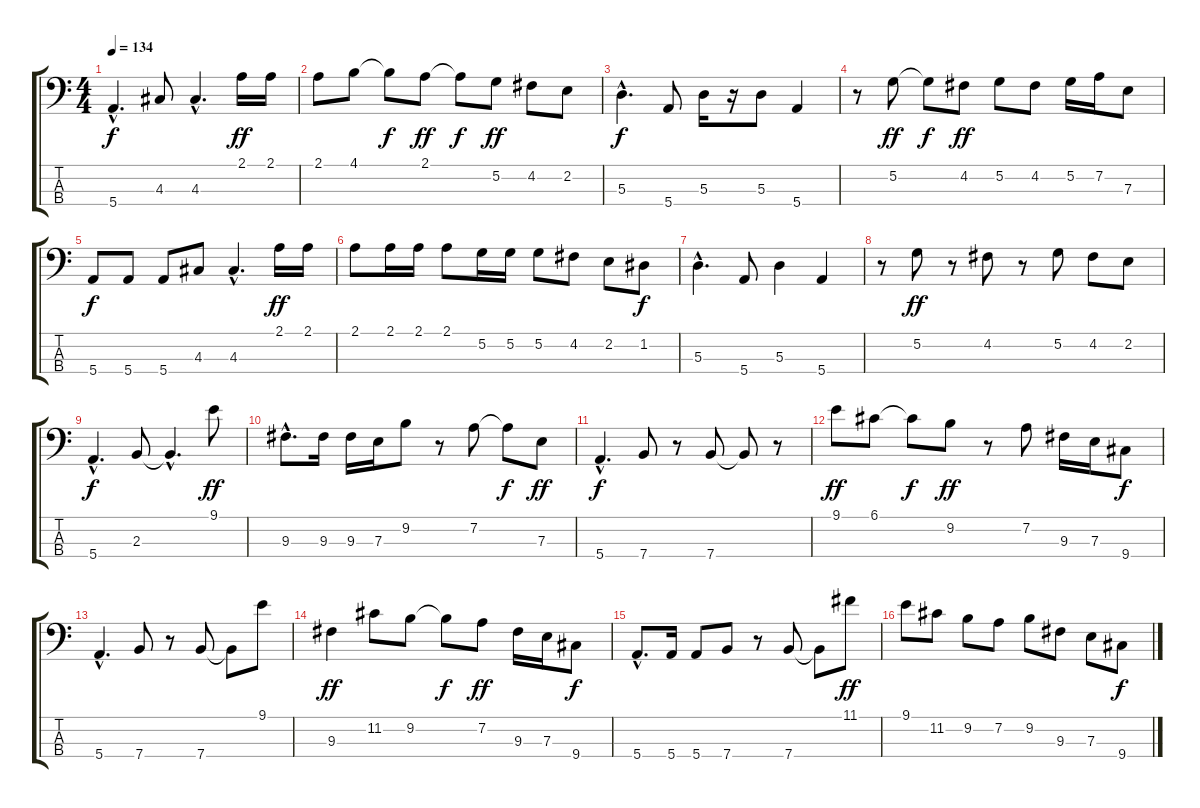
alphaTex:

\track "" {instrument electricbasspick}
\staff {score tabs}
\tuning (G2 D2 A1 E1) {hide}
\ts (4 4)
\tempo 134
\clef f4
\ks c
5.4{hac}.4{d dy f} 4.3.8 4.3{hac}.4{d} 2.1.16{dy ff} 2.1.16 |
2.1.8 4.1.8 4.1{t}.8{dy f} 2.1.8{dy ff} 2.1{t}.8{dy f} 5.2.8{dy ff} 4.2.8 2.2.8 |
5.3{hac}.4{d dy f} 5.4.8 5.3.16 r.16 5.3.8 5.4.4 |
r.8 5.2.8{dy ff} 5.2{t}.8{dy f} 4.2.8{dy ff} 5.2.8 4.2.8 5.2.16 7.2.16 7.3.8 |
5.4.8{dy f} 5.4.8 5.4.8 4.3.8 4.3{hac}.4{d} 2.1.16{dy ff} 2.1.16 |
2.1.8 2.1.16 2.1.16 2.1.8 5.2.16 5.2.16 5.2.8 4.2.8 2.2.8 1.2.8{dy f} |
5.3{hac}.4{d} 5.4.8 5.3.4 5.4.4 |
r.8 5.2.8{dy ff} r.8 4.2.8 r.8 5.2.8 4.2.8 2.2.8 |
5.4{hac}.4{d dy f} 2.3.8 2.3{hac t}.4{d} 9.1.8{dy ff} |
9.3{hac}.8{d} 9.3.16 9.3.16 7.3.16 9.2.8 r.8 7.2.8 7.2{t}.8{dy f} 7.3.8{dy ff} |
5.4{hac}.4{d dy f} 7.4.8 r.8 7.4.8 7.4{t}.8 r.8 |
9.1.8{dy ff} 6.1.8 6.1{t}.8{dy f} 9.2.8{dy ff} r.8 7.2.8 9.3.16 7.3.16 9.4.8{dy f} |
5.4{hac}.4{d} 7.4.8 r.8 7.4.8 7.4{t}.8 9.1.8 |
9.3.4{dy ff} 11.2.8 9.2.8 9.2{t}.8{dy f} 7.2.8{dy ff} 9.3.16 7.3.16 9.4.8{dy f} |
5.4{hac}.8{d} 5.4.16 5.4.8 7.4.8 r.8 7.4.8 7.4{t}.8 11.1.8{dy ff} |
9.1.8 11.2.8 9.2.8 7.2.8 9.2.8 9.3.8 7.3.8 9.4.8{dy f}
